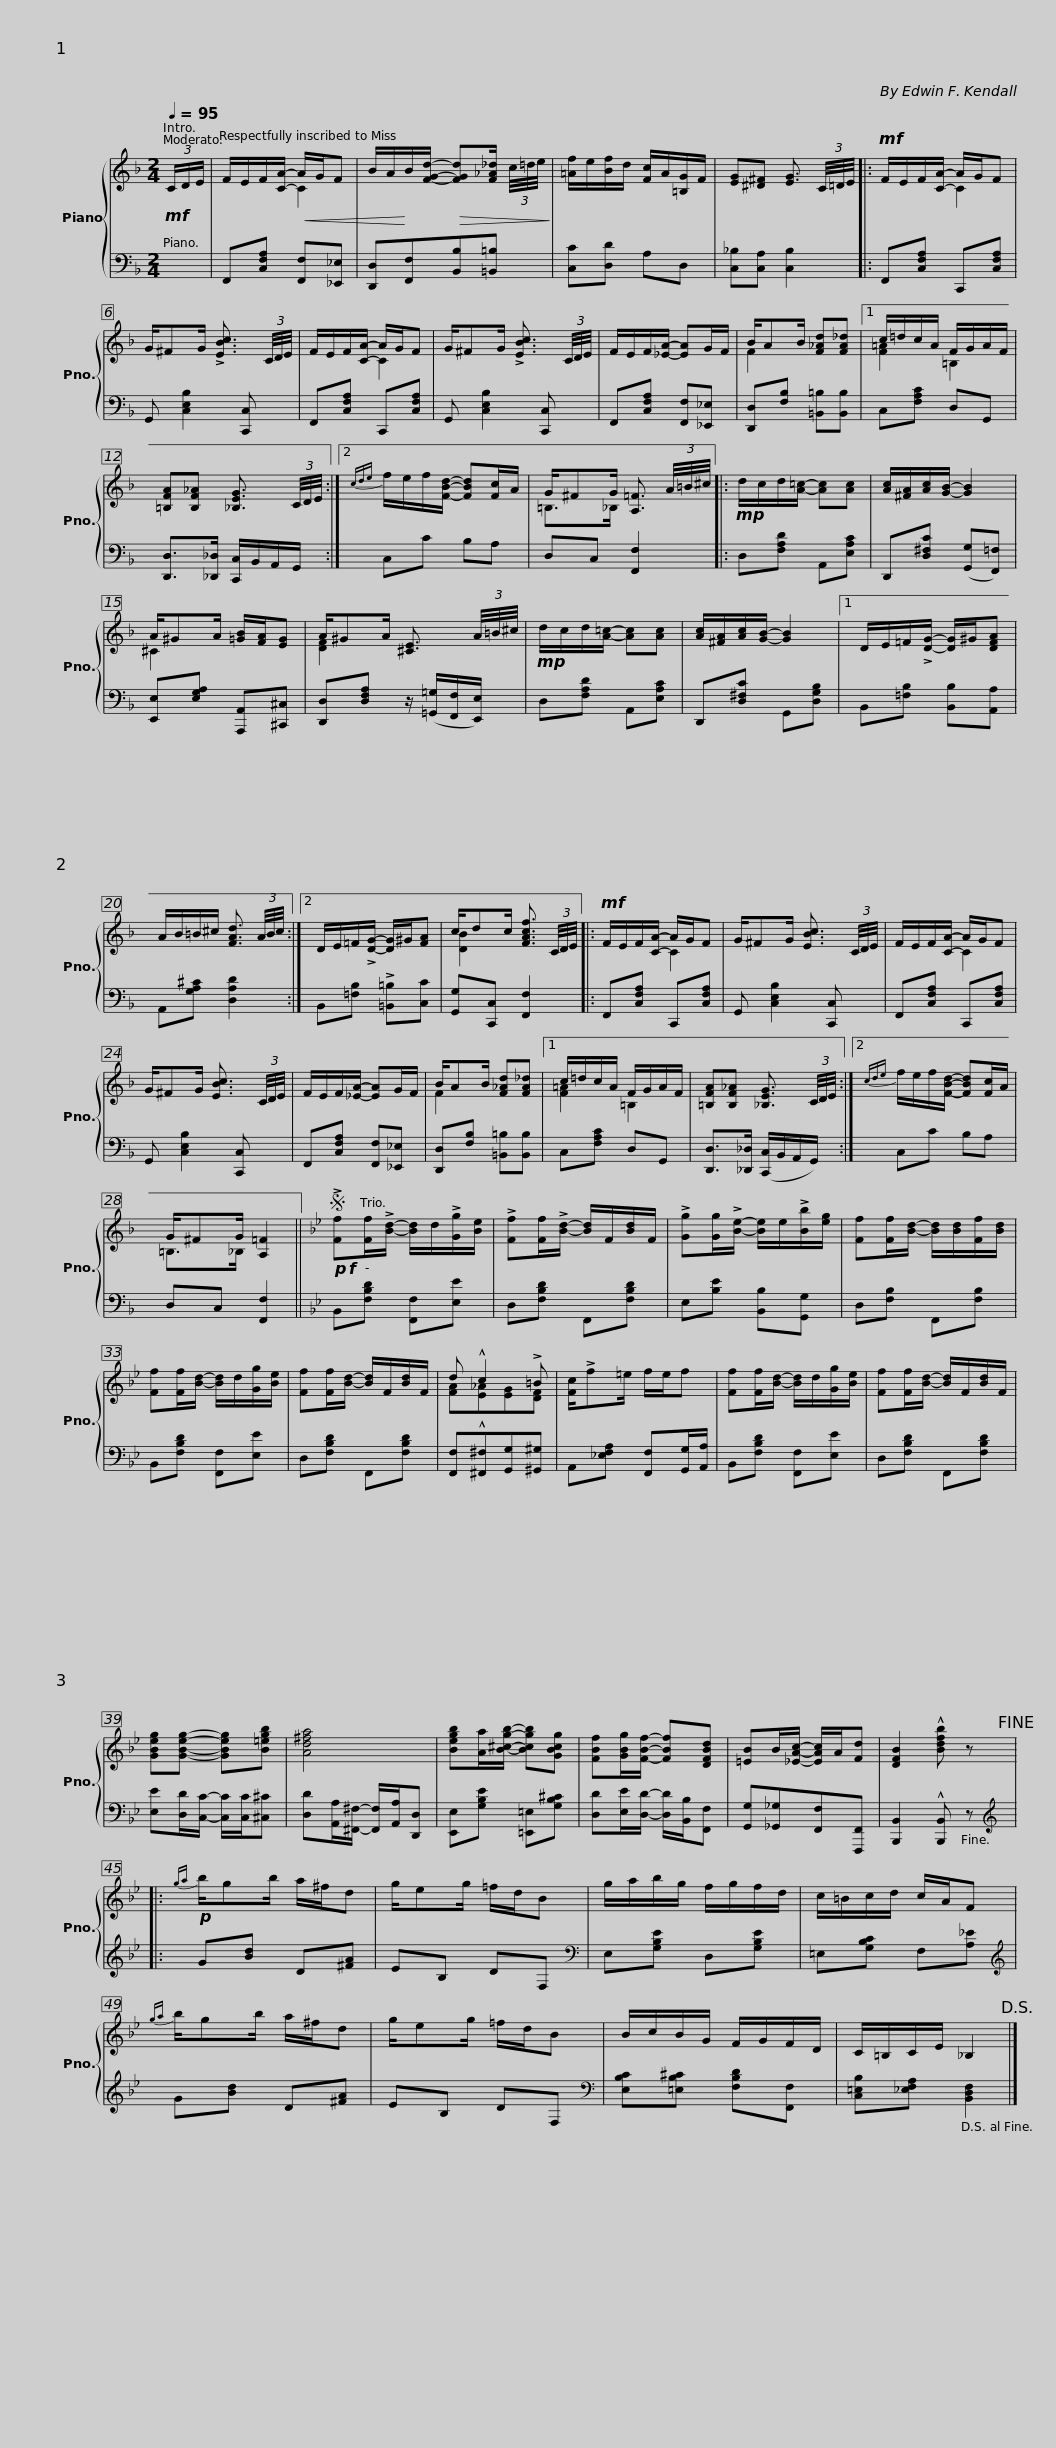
X:1
%%score { ( 1 3 ) | 2 }
L:1/8
Q:1/4=95
M:2/4
I:linebreak $
K:F
V:1 treble
V:3 treble
V:2 bass
V:1
!mf! (3C/D/E/ | F/E/F/[CA]/-!<(! A/G/F | B/A/!<)!B/[FGd]/-!>(! [FGd][F_A_d]/ (3c/4=d/4e/4!>)! | [=Af]/e/[Bf]/d/ [Fc]/A/[=B,G]/F/ |$ [EG][^D^F] [EG]3/2 (3C/4=D/4E/4 |: %5
!mf! F/E/F/[CA]/- A/G/F | G/^FG/ !>![EBc]3/2 (3C/4D/4E/4 |$ F/E/F/[CA]/- A/G/F | G/^FG/ !>![EBc]3/2 (3C/4D/4E/4 | F/E/F/[_EA]/- [EA]G/F/ |$ %10
 B/AB/ [F_Ad][FA_d] |1 c/=d/c/A/ F/G/A/F/ | [=B,FA][B,F_A] [_B,EG]3/2 (3C/4D/4E/4 :|2${cde} f/e/f/[FBd]/- [FBd][Fc]/A/ | G/^FG/ [A,=F]3/2 (3A/4=B/4^c/4 |: %15
!mp! d/c/d/[A=c]/- [Ac][Ac] |$ [Ac]/[^FA]/[Ac]/[GB]/- [GB]2 | A/^GA/ [=GB]/[FA]/[EG] | A/^GA/ [^CE]3/2 (3A/4=B/4^c/4 |$!mp! d/c/d/[A=c]/- [Ac][Ac] | %20
 [Ac]/[^FA]/[Ac]/[GB]/- [GB]2 |1 D/E/=F/!>![DG]/- [DG]/^G/[DFA] |$ A/B/=B/^c/ [FAd]3/2 (3A/4B/4c/4 :|2 D/E/=F/!>![DG]/- [DG]/^G/[FA] | c/dc/ [FAcf]3/2 (3C/4D/4E/4 |:$ %25
!mf! F/E/F/[CA]/- A/G/F | G/^FG/ [EBc]3/2 (3C/4D/4E/4 | F/E/F/[CA]/- A/G/F |$ G/^FG/ [EBc]3/2 (3C/4D/4E/4 | F/E/F/[_EA]/- [EA]G/F/ | %30
 B/AB/ [F_Ad][FA_d] |1$ c/=d/c/A/ F/G/A/F/ | [=B,FA][B,F_A] [_B,EG]3/2 (3C/4D/4E/4 :|2{cde} f/e/f/[FBd]/- [FBd][Fc]/A/ | G/^FG/ [A,=F]2 ||$ %35
[K:Bb]S!p!!f! !>![Ff][Ff]/!>![Bd]/- [Bd]/d/!>![Gg]/[Be]/ | !>![Ff][Ff]/!>![Bd]/- [Bd]/F/[Bd]/F/ | !>![Gg][Gg]/!>![Be]/- [Be]/e/!>![Bb]/[eg]/ |$ [Ff][Ff]/[Bd]/- [Bd]/[Bd]/[Ff]/[Bd]/ | [Ff][Ff]/[Bd]/- [Bd]/d/[Gg]/[Be]/ | %40
 [Ff][Ff]/[Bd]/- [Bd]/F/[Bd]/F/ |$ d !^!c2 !>!=B | [Fc]/!>!f=e/ f/e/f | [Ff][Ff]/[Bd]/- [Bd]/d/[Gg]/[Be]/ | [Ff][Ff]/[Bd]/- [Bd]/F/[Bd]/F/ |$ %45
 [GBeg][GBeg]- [GBeg][B=egb] | [Ad^fa]4 | [Begb][Aa]/[B^cgb]/- [Bcgb][GBcg] |$ [FBf][GBg]/[FBf]/- [FBf][DFBd] | [=EB]B/[_EAc]/- [EAc]/A/[Fd] | %50
 [DFB]2 !^![Bdfb] z!fine! |:$!p!{ga} b/gb/ a/^f/d | g/eg/ =f/d/B | g/a/b/g/ f/g/f/d/ | c/=B/c/d/ c/A/F |$ %55
{ga} b/gb/ a/^f/d | g/eg/ =f/d/B | B/c/B/G/ F/G/F/D/ | C/=B,/C/E/ _B,2!D.S.! |] %59
V:2
 x | F,,[C,F,A,] [F,,F,][_E,,_E,] | [D,,D,][F,,F,][B,,B,][=B,,=B,] | [C,C][D,D] A,D, |$ [C,_B,][C,A,] [C,B,]2 |: %5
 F,,[C,F,A,] C,,[C,F,A,] | G,, [C,E,B,]2 [C,,C,] |$ F,,[C,F,A,] C,,[C,F,A,] | G,, [C,E,B,]2 [C,,C,] | F,,[C,F,A,] [F,,F,][_E,,_E,] |$ %10
 [D,,D,][F,B,] [=B,,=B,][B,,B,] |1 C,[F,A,C] D,G,, | [D,,D,]>[_D,,_D,] [C,,C,]/B,,/A,,/G,,/ :|2$ C,C B,A, | D,C, [F,,F,]2 |: %15
 D,[F,A,D] A,,[E,A,C] |$ D,,[D,^F,C] ([G,,G,][F,,=F,]) | [E,,E,][E,G,A,] [A,,,A,,][^C,,^C,] | [D,,D,][D,F,A,] z/ ([=G,,=G,]/[F,,F,]/[E,,E,]/) |$ D,[F,A,D] A,,[E,A,C] | %20
 D,,[D,^F,C] G,,[D,G,B,] |1 B,,[=F,B,] [B,,B,][A,,A,] |$ A,,[G,A,^C] [D,A,D]2 :|2 B,,[=F,B,] !>![=B,,=B,][C,C] | [G,,G,][C,,C,] [F,,F,]2 |:$ %25
 F,,[C,F,A,] C,,[C,F,A,] | G,, [C,E,B,]2 [C,,C,] | F,,[C,F,A,] C,,[C,F,A,] |$ G,, [C,E,B,]2 [C,,C,] | F,,[C,F,A,] [F,,F,][_E,,_E,] | %30
 [D,,D,][F,B,] [=B,,=B,][B,,B,] |1$ C,[F,A,C] D,G,, | [D,,D,]>[_D,,_D,] ([C,,C,]/B,,/A,,/G,,/) :|2 C,C B,A, | D,C, [F,,F,]2 ||$ %35
[K:Bb] B,,[F,B,D] [F,,F,][E,E] | D,[F,B,D] F,,[F,B,D] | E,[B,E] [B,,B,][G,,G,] |$ D,[F,B,] F,,[F,B,] | B,,[F,B,D] [F,,F,][E,E] | %40
 D,[F,B,D] F,,[F,B,D] |$ [F,,F,]!^![^F,,^F,][G,,G,][^G,,^G,] | A,,[_E,F,A,] [F,,F,][G,,G,]/[A,,A,]/ | B,,[F,B,D] [F,,F,][E,E] | D,[F,B,D] F,,[F,B,D] |$ %45
 [E,E][D,D]/[C,C]/- [C,C]/[C,C]/[^C,^C] | [D,D][A,,A,]/[^F,,^F,]/- [F,,F,]/[A,,A,]/[D,,D,] | [E,,E,][G,B,E] [=E,,=E,][G,B,^C] |$ [D,D][E,E]/[D,D]/- [D,D]/[B,,B,]/[F,,F,] | [G,,G,][_G,,_G,][F,,F,][F,,,F,,] | %50
 [B,,,B,,]2 !^![B,,,B,,] z |:$[K:treble] G[Bd] D[^FA] | EB, DF, |[K:bass] E,[G,B,E] D,[G,B,E] | =E,[G,B,C] F,[A,_E] |$ %55
[K:treble] G[Bd] D[^FA] | EB, DF, |[K:bass] [E,B,C][=E,B,^C] [F,B,D][F,,F,] | [C,=E,B,][_E,F,A,] [B,,D,F,]2 |] %59
V:3
 x | x2 C2 | x4 | x4 |$ x4 |: %5
 x2 C2 | x4 |$ x2 C2 | x4 | x4 |$ %10
 F2 x2 |1 [F=A]2 =B,2 | x4 :|2$ x4 | =B,>_B, x2 |: %15
 x4 |$ x4 | ^C2 x2 | [DF]2 x2 |$ x4 | %20
 x4 |1 x4 |$ x4 :|2 x4 | [DB]2 x2 |:$ %25
 x2 C2 | x4 | x2 C2 |$ x4 | x4 | %30
 F2 x2 |1$ [F=A]2 =B,2 | x4 :|2 x4 | =B,>_B, x2 ||$ %35
[K:Bb] x4 | x4 | x4 |$ x4 | x4 | %40
 x4 |$ [FA][E_A][EG][DF] | x4 | x4 | x4 |$ %45
 x4 | x4 | x4 |$ x4 | x4 | %50
 x4 |:$ x4 | x4 | x4 | x4 |$ %55
 x4 | x4 | x4 | x4 |] %59
